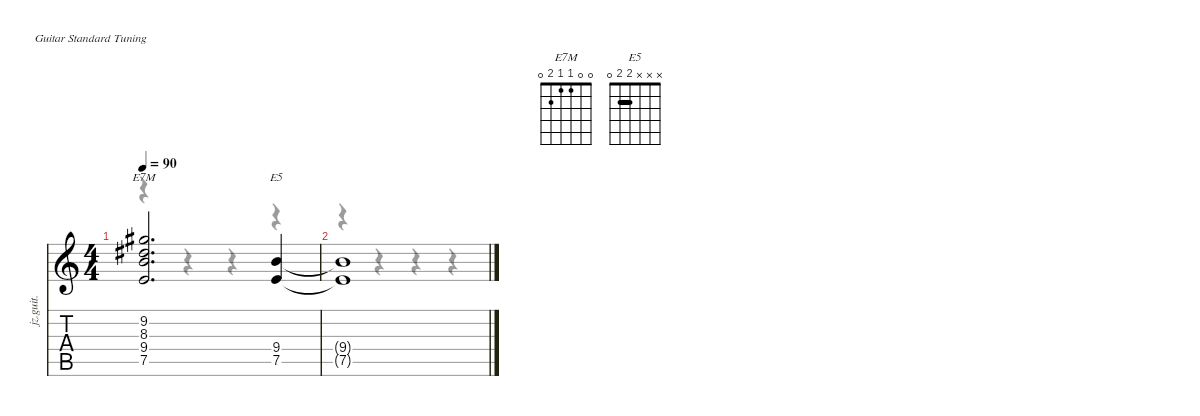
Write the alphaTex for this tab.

\defaultSystemsLayout 4
\hideDynamics
\bracketExtendMode nobrackets
\otherSystemsTrackNameOrientation horizontal
\track ("Chords" "jz.guit.") {instrument electricguitarjazz}
\staff {score tabs}
\tuning (E4 B3 G3 D3 A2 E2)
\chord ("E7M" 0 0 1 1 2 0)
\chord ("E5" x x x 2 2 0) {barre 2}
\voice
\ts (4 4)
\tempo 90
\clef g2
\ks c
(9.2{acc #} 8.3{acc #} 9.4 7.5).2{d ch "E7M" dy f} (9.4 7.5).4{ch "E5"} |
(9.4{t} 7.5{t}).1
\voice
\clef g2
\ottava regular
\simile none
\ks c
r.4{dy mf} r.4 r.4 r.4 |
r.4 r.4 r.4 r.4
